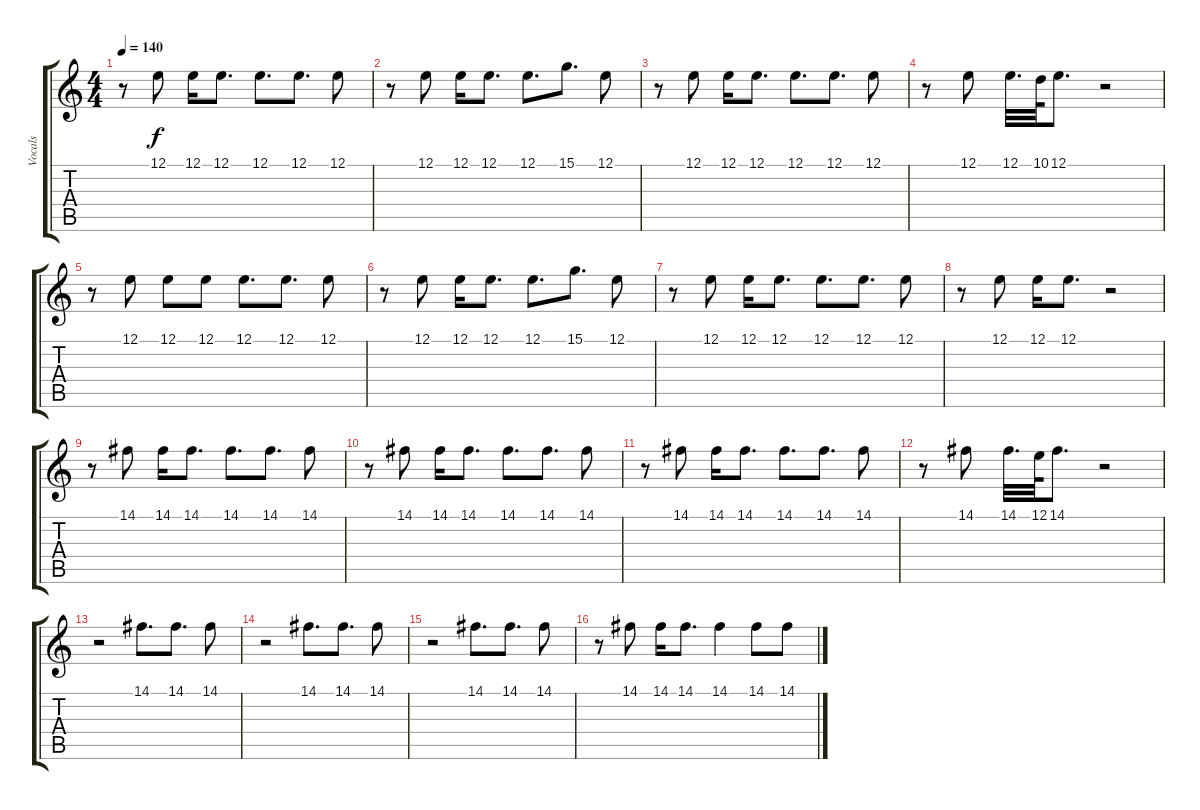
\track ("Vocals" "Vocals") {instrument lead2sawtooth}
\staff {score tabs}
\tuning (E4 B3 G3 D3 A2 E2) {hide}
\ts (4 4)
\tempo 140
\clef g2
\ks c
r.8{dy f} 12.1.8 12.1.16 12.1.8{d} 12.1.8{d} 12.1.8{d} 12.1.8 |
r.8 12.1.8 12.1.16 12.1.8{d} 12.1.8{d} 15.1.8{d} 12.1.8 |
r.8 12.1.8 12.1.16 12.1.8{d} 12.1.8{d} 12.1.8{d} 12.1.8 |
r.8 12.1.8 12.1.32{d} 10.1.64 12.1.8{d} r.2 |
r.8 12.1.8 12.1.8 12.1.8 12.1.8{d} 12.1.8{d} 12.1.8 |
r.8 12.1.8 12.1.16 12.1.8{d} 12.1.8{d} 15.1.8{d} 12.1.8 |
r.8 12.1.8 12.1.16 12.1.8{d} 12.1.8{d} 12.1.8{d} 12.1.8 |
r.8 12.1.8 12.1.16 12.1.8{d} r.2 |
r.8 14.1.8 14.1.16 14.1.8{d} 14.1.8{d} 14.1.8{d} 14.1.8 |
r.8 14.1.8 14.1.16 14.1.8{d} 14.1.8{d} 14.1.8{d} 14.1.8 |
r.8 14.1.8 14.1.16 14.1.8{d} 14.1.8{d} 14.1.8{d} 14.1.8 |
r.8 14.1.8 14.1.32{d} 12.1.64 14.1.8{d} r.2 |
r.2 14.1.8{d} 14.1.8{d} 14.1.8 |
r.2 14.1.8{d} 14.1.8{d} 14.1.8 |
r.2 14.1.8{d} 14.1.8{d} 14.1.8 |
r.8 14.1.8 14.1.16 14.1.8{d} 14.1.4 14.1.8 14.1.8
